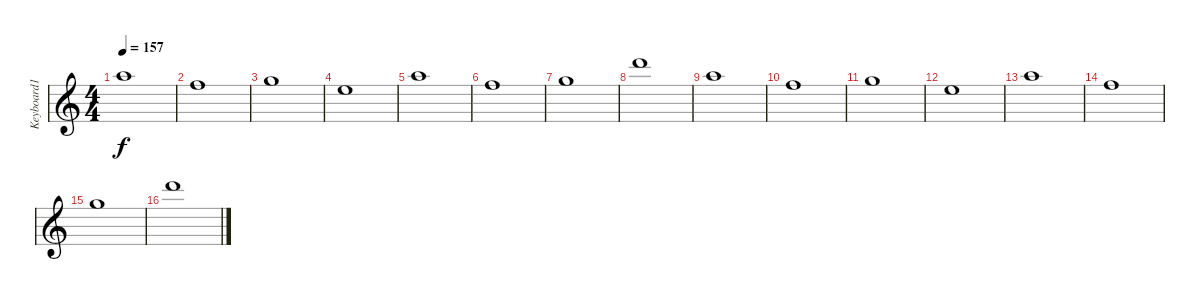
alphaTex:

\track ("Keyboard1" "Keyboard1") {instrument pad4choir}
\staff {score}
\tuning (E4 B3 G3 D3 A2 E2) {hide}
\ts (4 4)
\tempo 157
\clef g2
\ks c
17.1.1{dy f} |
13.1.1 |
15.1.1 |
12.1.1 |
17.1.1 |
13.1.1 |
15.1.1 |
22.1.1 |
17.1.1 |
13.1.1 |
15.1.1 |
12.1.1 |
17.1.1 |
13.1.1 |
15.1.1 |
22.1.1
